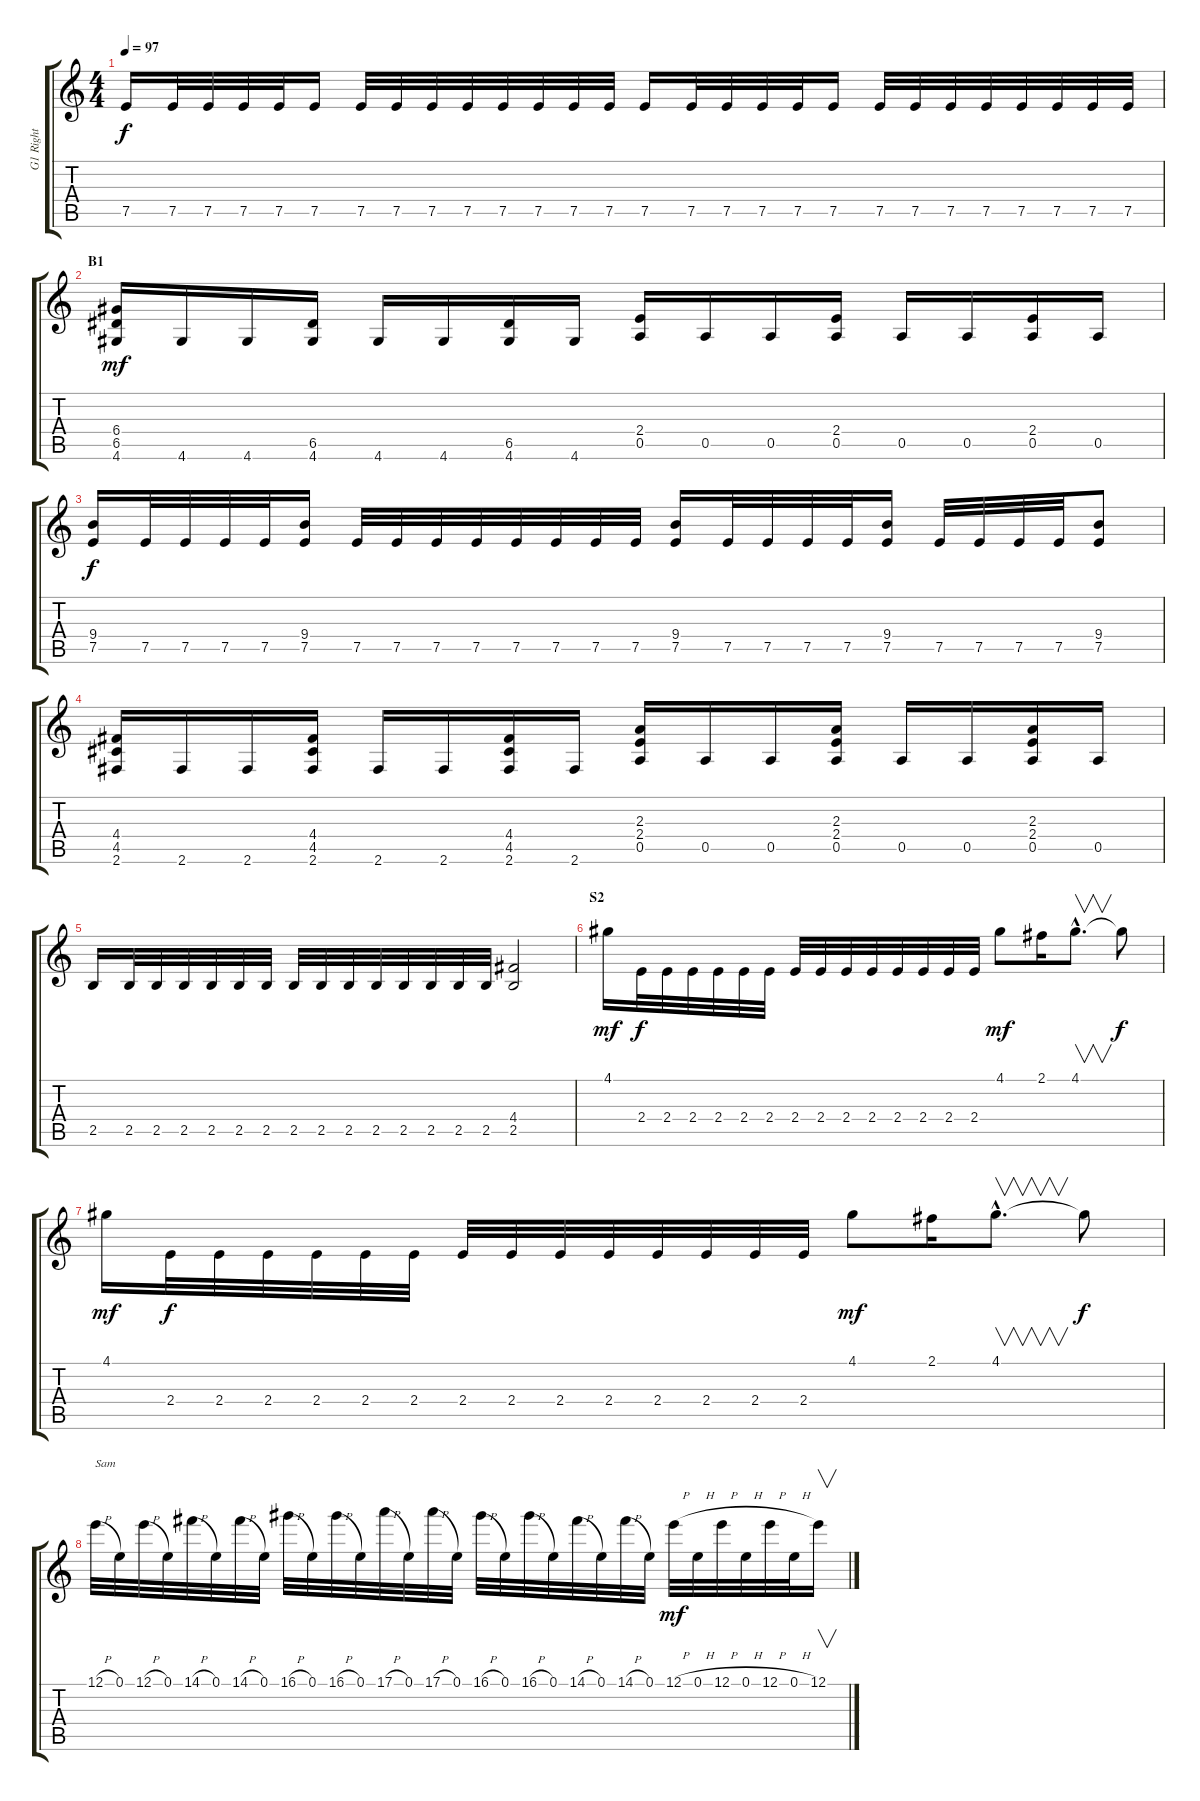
\track ("G1 Right" "G1 Right") {instrument distortionguitar}
\staff {score tabs}
\tuning (E4 B3 G3 D3 A2 E2) {hide}
\ts (4 4)
\tempo 97
\clef g2
\ks c
7.5.16{dy f} 7.5.32 7.5.32 7.5.32 7.5.32 7.5.16 7.5.32 7.5.32 7.5.32 7.5.32 7.5.32 7.5.32 7.5.32 7.5.32 7.5.16 7.5.32 7.5.32 7.5.32 7.5.32 7.5.16 7.5.32 7.5.32 7.5.32 7.5.32 7.5.32 7.5.32 7.5.32 7.5.32 |
\section ("" "B1")
(6.4 6.5 4.6).16{dy mf} 4.6.16 4.6.16 (6.5 4.6).16 4.6.16 4.6.16 (6.5 4.6).16 4.6.16 (2.4 0.5).16 0.5.16 0.5.16 (2.4 0.5).16 0.5.16 0.5.16 (2.4 0.5).16 0.5.16 |
(9.4 7.5).16{dy f} 7.5.32 7.5.32 7.5.32 7.5.32 (9.4 7.5).16 7.5.32 7.5.32 7.5.32 7.5.32 7.5.32 7.5.32 7.5.32 7.5.32 (9.4 7.5).16 7.5.32 7.5.32 7.5.32 7.5.32 (9.4 7.5).16 7.5.32 7.5.32 7.5.32 7.5.32 (9.4 7.5).8 |
(4.4 4.5 2.6).16 2.6.16 2.6.16 (4.4 4.5 2.6).16 2.6.16 2.6.16 (4.4 4.5 2.6).16 2.6.16 (2.3 2.4 0.5).16 0.5.16 0.5.16 (2.3 2.4 0.5).16 0.5.16 0.5.16 (2.3 2.4 0.5).16 0.5.16 |
2.5.16 2.5.32 2.5.32 2.5.32 2.5.32 2.5.32 2.5.32 2.5.32 2.5.32 2.5.32 2.5.32 2.5.32 2.5.32 2.5.32 2.5.32 (4.4 2.5).2 |
\section ("" "S2")
4.1.16{dy mf} 2.4.32{dy f} 2.4.32 2.4.32 2.4.32 2.4.32 2.4.32 2.4.32 2.4.32 2.4.32 2.4.32 2.4.32 2.4.32 2.4.32 2.4.32 4.1.8{dy mf} 2.1.16 4.1{hac}.8{v d} 4.1{t}.8{dy f} |
4.1.16{dy mf} 2.4.32{dy f} 2.4.32 2.4.32 2.4.32 2.4.32 2.4.32 2.4.32 2.4.32 2.4.32 2.4.32 2.4.32 2.4.32 2.4.32 2.4.32 4.1.8{dy mf} 2.1.16 4.1{hac}.8{v d} 4.1{t}.8{dy f} |
12.1{h}.32{txt "Sam" instrument overdrivenguitar} 0.1.32 12.1{h}.32 0.1.32 14.1{h}.32 0.1.32 14.1{h}.32 0.1.32 16.1{h}.32 0.1.32 16.1{h}.32 0.1.32 17.1{h}.32 0.1.32 17.1{h}.32 0.1.32 16.1{h}.32 0.1.32 16.1{h}.32 0.1.32 14.1{h}.32 0.1.32 14.1{h}.32 0.1.32 12.1{h}.32{dy mf} 0.1{h}.32 12.1{h}.32 0.1{h}.32 12.1{h}.32 0.1{h}.32 12.1.16{v}
